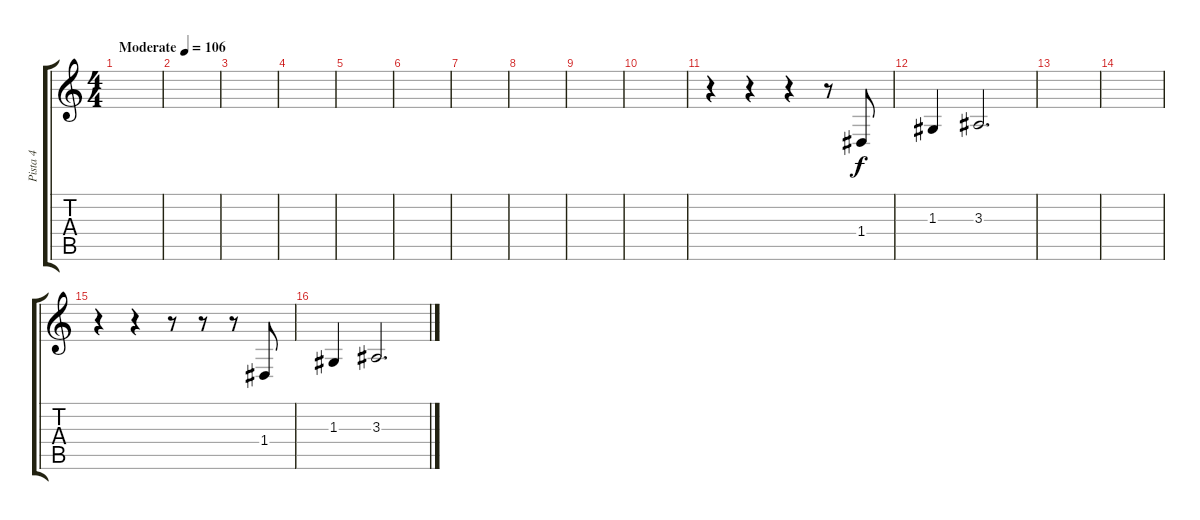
\track ("Pista 4" "Pista 4") {instrument shamisen}
\staff {score tabs}
\tuning (E4 B3 G3 D3 A2 E2) {hide}
\ts (4 4)
\tempo (106 "Moderate")
\clef g2
\ks c
|
|
|
|
|
|
|
|
|
|
r.4 r.4 r.4 r.8 1.4.8 |
1.3.4 3.3.2{d} |
|
|
r.4 r.4 r.8 r.8 r.8 1.4.8 |
1.3.4 3.3.2{d}
